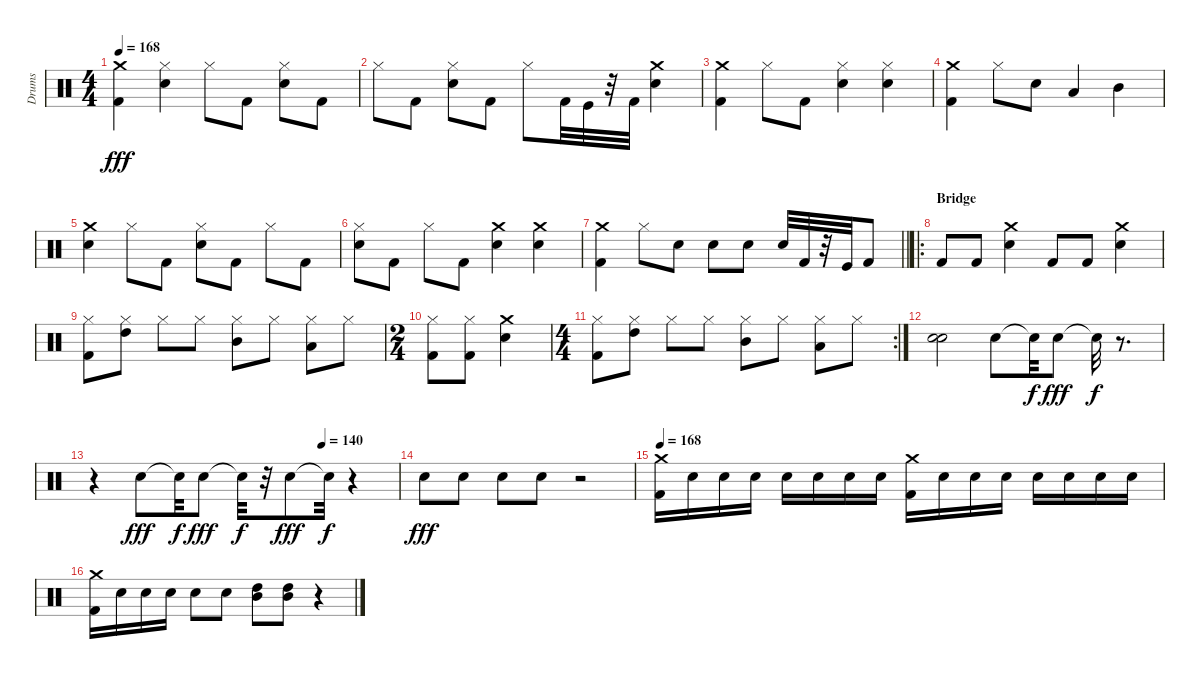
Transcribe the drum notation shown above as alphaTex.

\track ("Drums" "Drums") {instrument percussion}
\staff {score}
\articulation defaults
\ts (4 4)
\tempo 168
\clef neutral
\ks c
("Kick (hit) 2" "Crash medium (hit)").4{dy fff} ("Hi-Hat (closed)" "Snare (hit) 2").4 "Hi-Hat (closed)".8 "Kick (hit) 2".8 ("Snare (hit) 2" "Hi-Hat (closed)").8 "Kick (hit) 2".8 |
"Hi-Hat (closed)".8 "Kick (hit) 2".8 ("Snare (hit) 2" "Hi-Hat (closed)").8 "Kick (hit) 2".8 "Hi-Hat (closed)".8 "Kick (hit) 2".32 "Kick (hit)".32 r.32 "Kick (hit) 2".32 ("Crash medium (hit)" "Snare (hit) 2").4 |
("Kick (hit) 2" "Crash medium (hit)").4 "Hi-Hat (closed)".8 "Kick (hit) 2".8 ("Snare (hit) 2" "Hi-Hat (closed)").4 ("Hi-Hat (closed)" "Snare (hit) 2").4 |
("Kick (hit) 2" "Crash medium (hit)").4 "Hi-Hat (closed)".8 "Snare (hit) 2".8 "Low Tom (hit)".4 "Mid Tom (hit)".4 |
("Snare (hit) 2" "Crash medium (hit)").4 "Hi-Hat (closed)".8 "Kick (hit) 2".8 ("Snare (hit) 2" "Hi-Hat (closed)").8 "Kick (hit) 2".8 "Hi-Hat (closed)".8 "Kick (hit) 2".8 |
("Hi-Hat (closed)" "Snare (hit) 2").8 "Kick (hit) 2".8 "Hi-Hat (closed)".8 "Kick (hit) 2".8 ("Crash medium (hit)" "Snare (hit) 2").4 ("Crash medium (hit)" "Snare (hit) 2").4 |
\barLineRight lightlight
("Kick (hit) 2" "Crash medium (hit)").4 "Hi-Hat (closed)".8 "Snare (hit) 2".8 "Snare (hit) 2".8 "Snare (hit) 2".8 "Snare (hit) 2".32 "Kick (hit) 2".32 r.32 "Kick (hit)".32 "Kick (hit) 2".8 |
\ro
\section ("" "Bridge")
"Kick (hit) 2".8 "Kick (hit) 2".8 ("Snare (hit) 2" "Crash medium (hit)").4 "Kick (hit) 2".8 "Kick (hit) 2".8 ("Crash medium (hit)" "Snare (hit) 2").4 |
("Hi-Hat (closed)" "Kick (hit) 2").8 ("High Tom (hit)" "Hi-Hat (closed)").8{balance 16} "Hi-Hat (closed)".8{balance 8} "Hi-Hat (closed)".8 ("Mid Tom (hit)" "Hi-Hat (closed)").8 "Hi-Hat (closed)".8 ("Low Tom (hit)" "Hi-Hat (closed)").8{balance 0} "Hi-Hat (closed)".8{balance 8} |
\ts (2 4)
("Kick (hit) 2" "Hi-Hat (closed)").8 ("Kick (hit) 2" "Hi-Hat (closed)").8 ("Snare (hit) 2" "Crash medium (hit)").4 |
\rc 2
\ts (4 4)
("Hi-Hat (closed)" "Kick (hit) 2").8 ("High Tom (hit)" "Hi-Hat (closed)").8{balance 16} "Hi-Hat (closed)".8{balance 8} "Hi-Hat (closed)".8 ("Mid Tom (hit)" "Hi-Hat (closed)").8 "Hi-Hat (closed)".8 ("Hi-Hat (closed)" "Low Tom (hit)").8{balance 0} "Hi-Hat (closed)".8{balance 8} |
("Snare (hit) 2" "Snare (hit) 2").2 "Snare (hit) 2".8 "Snare (hit)"{t}.32{dy f} "Snare (hit) 2".8{dy fff} "Snare (hit)"{t}.32{dy f} r.8{d} |
\tempo (140 0.75)
r.4 "Snare (hit) 2".8{dy fff} "Snare (hit)"{t}.32{dy f} "Snare (hit) 2".8{dy fff} "Snare (hit)"{t}.32{dy f} r.32 "Snare (hit) 2".8{dy fff} "Snare (hit)"{t}.32{dy f} r.4 |
"Snare (hit) 2".8{dy fff} "Snare (hit) 2".8 "Snare (hit) 2".8 "Snare (hit) 2".8 r.2 |
\tempo 168
("Kick (hit) 2" "Crash medium (hit)").16 "Snare (hit) 2".16 "Snare (hit) 2".16 "Snare (hit) 2".16 "Snare (hit) 2".16 "Snare (hit) 2".16 "Snare (hit) 2".16 "Snare (hit) 2".16 ("Kick (hit) 2" "Crash medium (hit)").16 "Snare (hit) 2".16 "Snare (hit) 2".16 "Snare (hit) 2".16 "Snare (hit) 2".16 "Snare (hit) 2".16 "Snare (hit) 2".16 "Snare (hit) 2".16 |
("Kick (hit) 2" "Crash medium (hit)").16 "Snare (hit) 2".16 "Snare (hit) 2".16 "Snare (hit) 2".16 "Snare (hit) 2".8 "Snare (hit) 2".8 ("High Tom (hit)" "Mid Tom (hit)").8 ("High Tom (hit)" "Mid Tom (hit)").8 r.4
